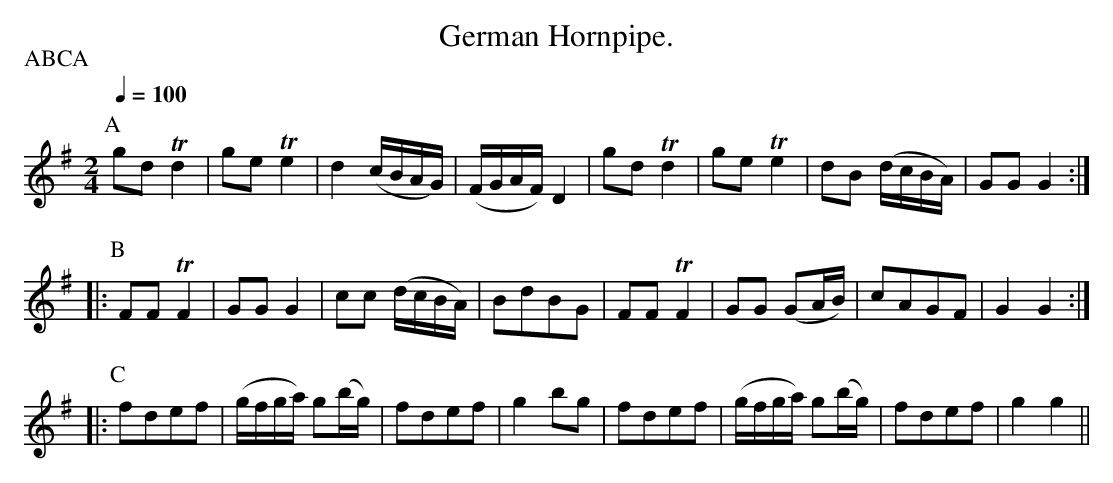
X:1
T:German Hornpipe.
M:2/4
L:1/8
Q:1/4=100
P:ABCA % Aird uses a da capo
K:G
P:A
gd Td2| ge       Te2     | d2 (c/B/A/G/)|(F/G/A/F/) D2 |\
gd Td2| ge       Te2     | dB (d/c/B/A/)| GG        G2::
P:B
FF TF2| GG        G2     | cc (d/c/B/A/)| BdBG |\
FF TF2| GG       (GA/B/) | cAGF       | G2        G2::
P:C
fdef|(g/f/g/a/) g(b/g/)| fdef       | g2        bg |\
fdef|(g/f/g/a/) g(b/g/)| fdef       | g2        g2||
